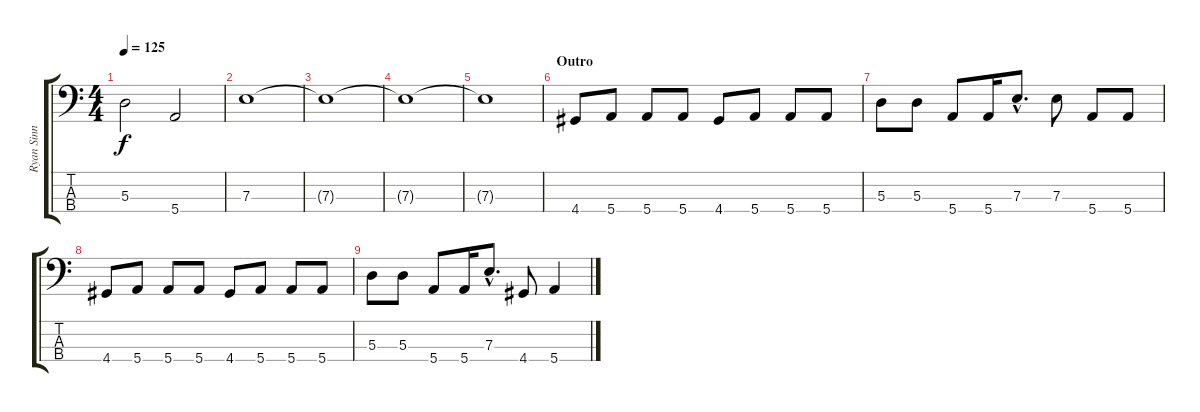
\track ("Ryan Sinn" "Ryan Sinn") {instrument electricbasspick}
\staff {score tabs}
\tuning (G2 D2 A1 E1) {hide}
\ts (4 4)
\tempo 125
\clef f4
\ks c
5.3.2{dy f} 5.4.2 |
7.3.1 |
7.3{t}.1 |
7.3{t}.1 |
7.3{t}.1 |
\section ("" "Outro")
4.4.8 5.4.8 5.4.8 5.4.8 4.4.8 5.4.8 5.4.8 5.4.8 |
5.3.8 5.3.8 5.4.8 5.4.16 7.3{hac}.8{d} 7.3.8 5.4.8 5.4.8 |
4.4.8 5.4.8 5.4.8 5.4.8 4.4.8 5.4.8 5.4.8 5.4.8 |
5.3.8 5.3.8 5.4.8 5.4.16 7.3{hac}.8{d} 4.4.8 5.4.4
